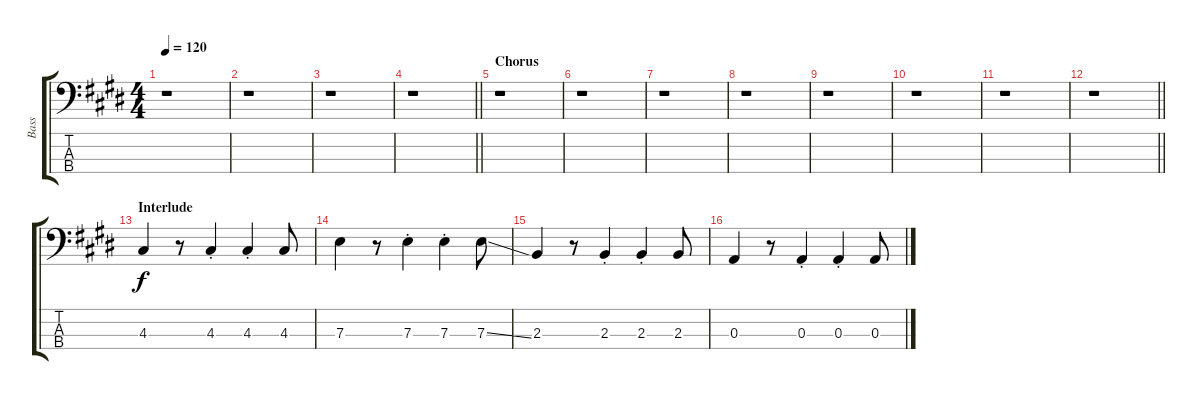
\track ("Bass" "Bass") {instrument electricbassfinger}
\staff {score tabs}
\tuning (G2 D2 A1 E1) {hide}
\ts (4 4)
\tempo 120
\clef f4
\ks e
r.1{dy f} |
r.1 |
r.1 |
\barLineRight lightlight
r.1 |
\section ("" "Chorus")
r.1 |
r.1 |
r.1 |
r.1 |
r.1 |
r.1 |
r.1 |
\barLineRight lightlight
r.1 |
\section ("" "Interlude")
4.3.4 r.8 4.3{st}.4 4.3{st}.4 4.3.8 |
7.3.4 r.8 7.3{st}.4 7.3{st}.4 7.3{ss}.8 |
2.3.4 r.8 2.3{st}.4 2.3{st}.4 2.3.8 |
0.3.4 r.8 0.3{st}.4 0.3{st}.4 0.3.8
